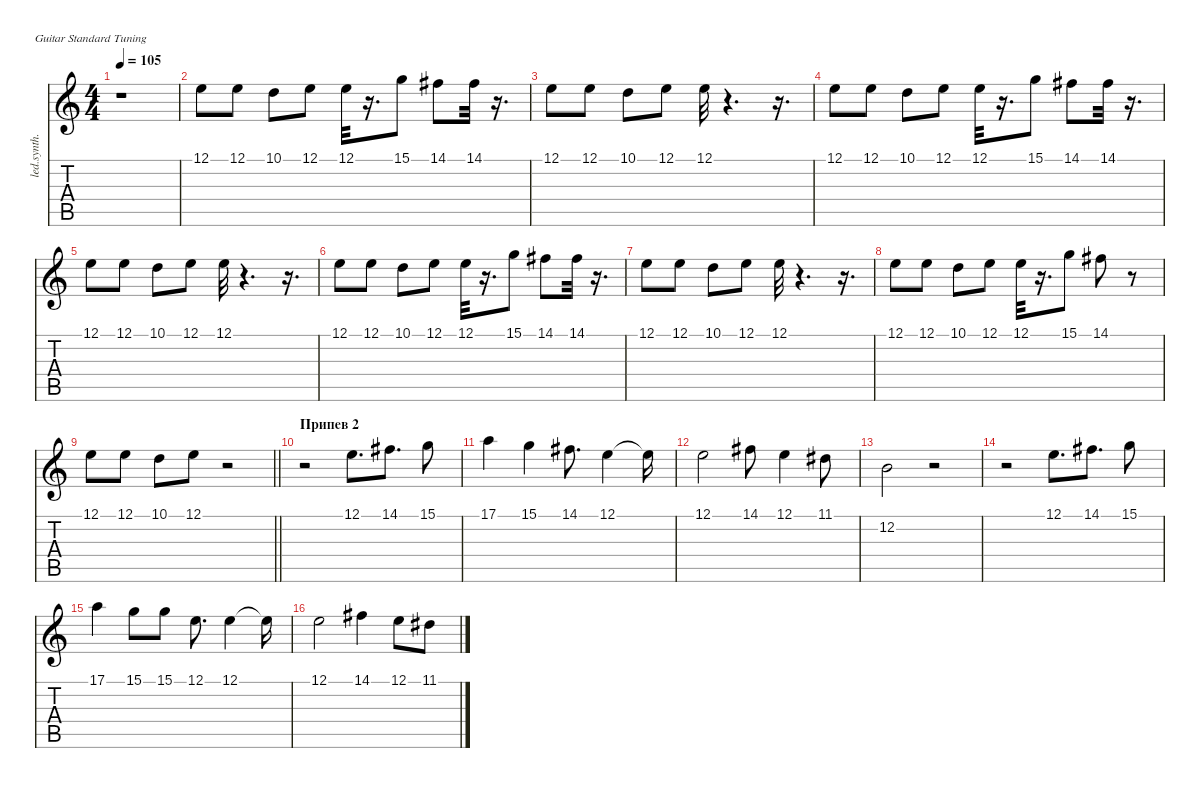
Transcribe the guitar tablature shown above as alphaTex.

\defaultSystemsLayout 4
\hideDynamics
\bracketExtendMode nobrackets
\track ("Вокал" "led.synth.") {mute instrument lead1square}
\staff {score tabs}
\tuning (E4 B3 G3 D3 A2 E2)
\ts (4 4)
\tempo 105
\clef g2
\ks c
r.1{dy ff} |
12.1.8 12.1.8 10.1.8 12.1.8 12.1.32{dy f} r.16{d} 15.1.8{dy ff} 14.1{acc #}.8 14.1{acc #}.32{dy mf} r.16{d} |
12.1.8{dy ff} 12.1.8 10.1.8 12.1.8 12.1.32{dy f} r.4{d} r.16{d} |
12.1.8{dy ff} 12.1.8 10.1.8 12.1.8 12.1.32{dy f} r.16{d} 15.1.8{dy ff} 14.1{acc #}.8 14.1{acc #}.32{dy f} r.16{d} |
12.1.8{dy ff} 12.1.8 10.1.8 12.1.8 12.1.32{dy f} r.4{d} r.16{d} |
12.1.8{dy ff} 12.1.8 10.1.8 12.1.8 12.1.32{dy f} r.16{d} 15.1.8{dy ff} 14.1{acc #}.8 14.1{acc #}.32{dy mf} r.16{d} |
12.1.8{dy ff} 12.1.8 10.1.8 12.1.8 12.1.32{dy f} r.4{d} r.16{d} |
12.1.8{dy ff} 12.1.8 10.1.8 12.1.8 12.1.32{dy f} r.16{d} 15.1.8{dy ff} 14.1{acc #}.8 r.8 |
\barLineRight lightlight
12.1.8 12.1.8 10.1.8 12.1.8 r.2 |
\section ("" "Припев 2")
r.2 12.1.8{d} 14.1{acc #}.8{d} 15.1.8 |
17.1.4 15.1.4 14.1{acc #}.8{d} 12.1.4 12.1{t}.16{dy f} |
12.1.2{dy ff} 14.1{acc #}.8 12.1.4 11.1{acc #}.8 |
12.2.2 r.2 |
r.2 12.1.8{d} 14.1{acc #}.8{d} 15.1.8 |
17.1.4 15.1.8 15.1.8 12.1.8{d} 12.1.4 12.1{t}.16{dy f} |
12.1.2{dy ff} 14.1{acc #}.4 12.1.8 11.1{acc #}.8
